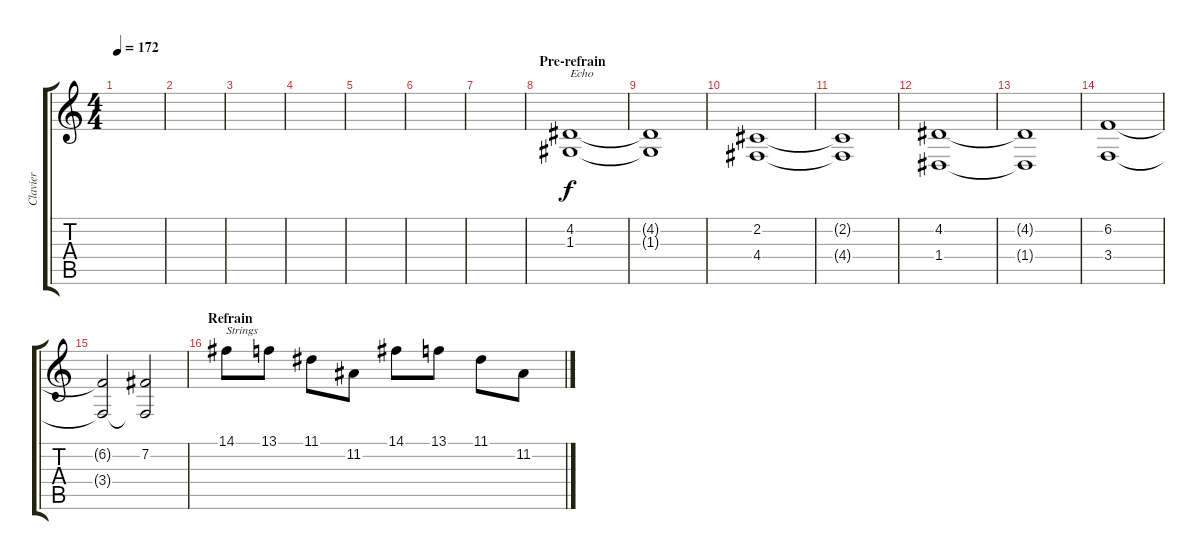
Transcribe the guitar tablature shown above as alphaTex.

\track ("Clavier" "Clavier") {instrument stringensemble1}
\staff {score tabs}
\tuning (E4 B3 G3 D3 A2 E2) {hide}
\ts (4 4)
\tempo 172
\clef g2
\ks c
|
|
|
|
|
|
|
\section ("" "Pre-refrain")
(4.2 1.3).1{txt "Echo" volume 9 instrument fx7echoes} |
(4.2{t} 1.3{t}).1 |
(2.2 4.4).1 |
(2.2{t} 4.4{t}).1 |
(4.2 1.4).1 |
(4.2{t} 1.4{t}).1 |
(6.2 3.4).1 |
(6.2{t} 3.4{t}).2 (7.2 3.4{t}).2 |
\section ("" "Refrain")
14.1.8{txt "Strings" volume 12 instrument stringensemble1} 13.1.8 11.1.8 11.2.8 14.1.8 13.1.8 11.1.8 11.2.8
